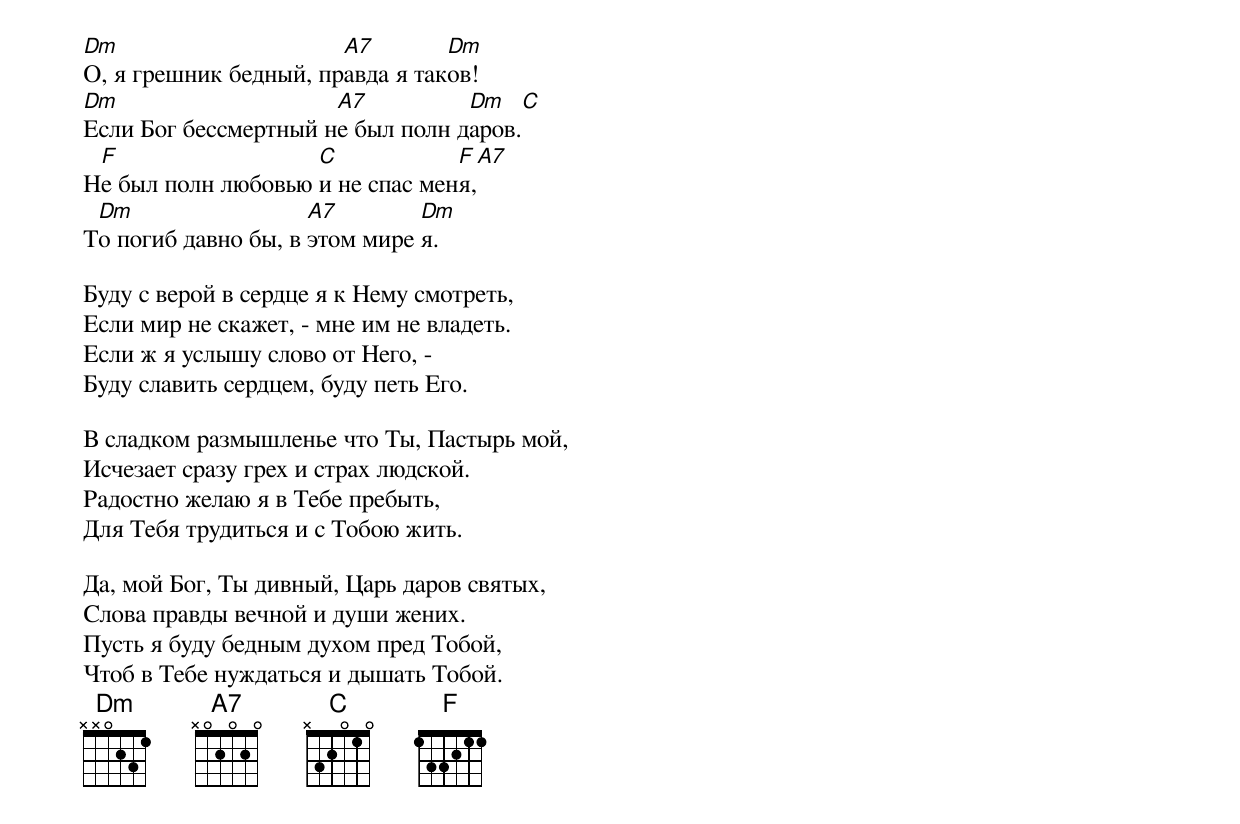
[Dm]О, я грешник бедный, пр[A7]авда я так[Dm]ов!
[Dm]Если Бог бессмертный н[A7]е был полн д[Dm]аров.[C]
Н[F]е был полн любовью [C]и не спас мен[F]я,[A7]
Т[Dm]о погиб давно бы, в [A7]этом мире [Dm]я.

Буду с верой в сердце я к Нему смотреть,
Если мир не скажет, - мне им не владеть.
Если ж я услышу слово от Него, -
Буду славить сердцем, буду петь Его.

В сладком размышленье что Ты, Пастырь мой,
Исчезает сразу грех и страх людской.
Радостно желаю я в Тебе пребыть,
Для Тебя трудиться и с Тобою жить.

Да, мой Бог, Ты дивный, Царь даров святых,
Слова правды вечной и души жених.
Пусть я буду бедным духом пред Тобой,
Чтоб в Тебе нуждаться и дышать Тобой.
